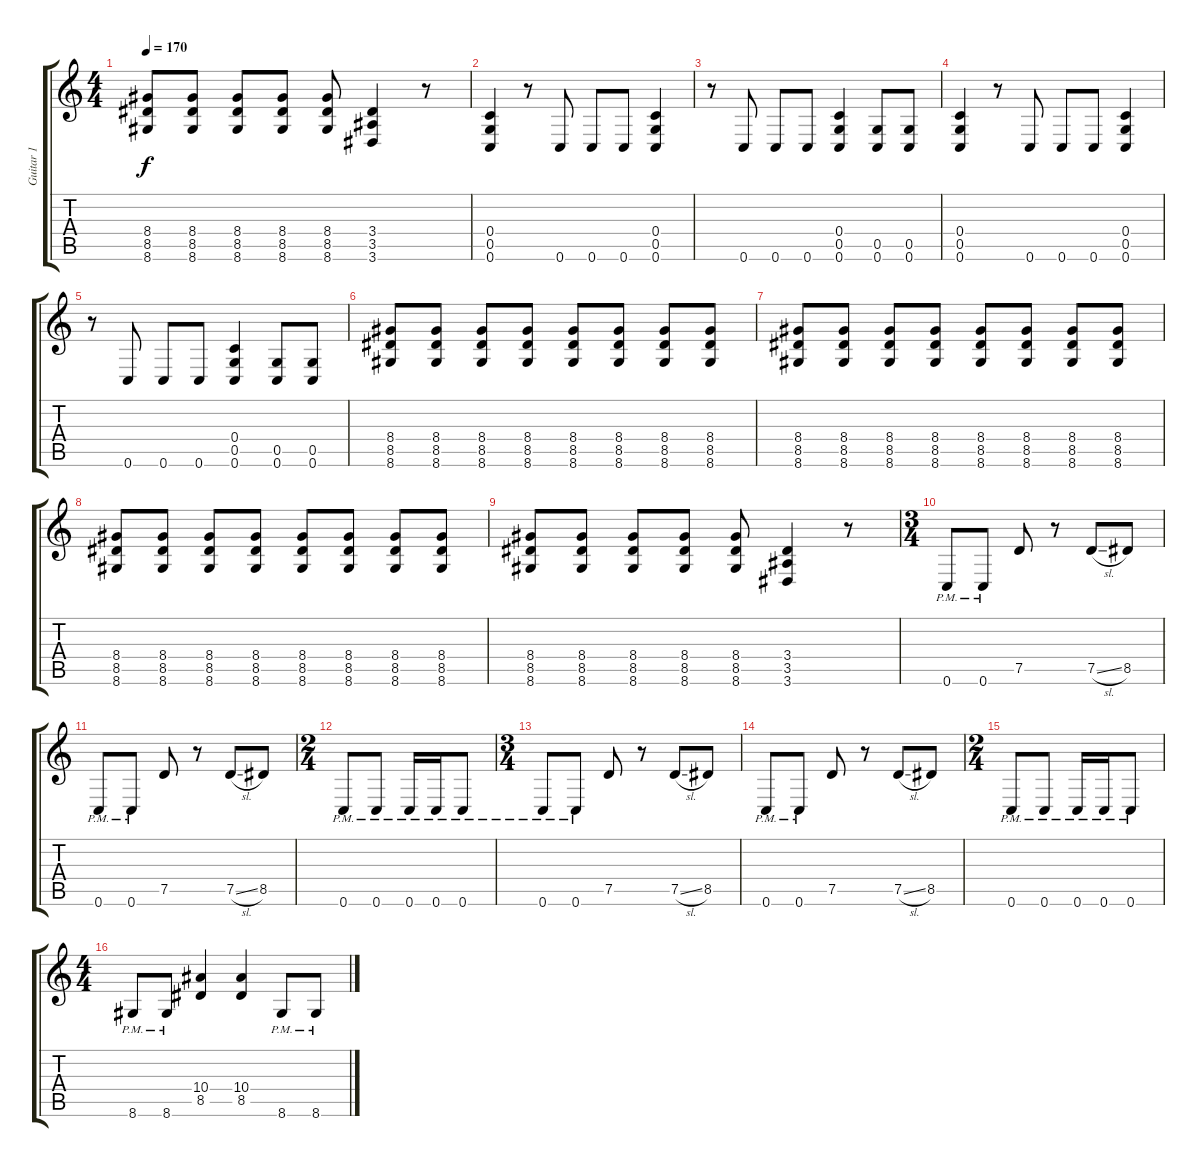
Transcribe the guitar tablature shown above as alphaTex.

\track ("Guitar 1" "Guitar 1") {instrument distortionguitar}
\staff {score tabs}
\tuning (D4 A3 F3 C3 G2 C2) {hide}
\ts (4 4)
\tempo 170
\clef g2
\ks c
(8.4 8.5 8.6).8{dy f} (8.4 8.5 8.6).8 (8.4 8.5 8.6).8 (8.4 8.5 8.6).8 (8.4 8.5 8.6).8 (3.4 3.5 3.6).4 r.8 |
(0.4 0.5 0.6).4 r.8 0.6.8 0.6.8 0.6.8 (0.4 0.5 0.6).4 |
r.8 0.6.8 0.6.8 0.6.8 (0.4 0.5 0.6).4 (0.5 0.6).8 (0.5 0.6).8 |
(0.4 0.5 0.6).4 r.8 0.6.8 0.6.8 0.6.8 (0.4 0.5 0.6).4 |
r.8 0.6.8 0.6.8 0.6.8 (0.4 0.5 0.6).4 (0.5 0.6).8 (0.5 0.6).8 |
(8.4 8.5 8.6).8 (8.4 8.5 8.6).8 (8.4 8.5 8.6).8 (8.4 8.5 8.6).8 (8.4 8.5 8.6).8 (8.4 8.5 8.6).8 (8.4 8.5 8.6).8 (8.4 8.5 8.6).8 |
(8.4 8.5 8.6).8 (8.4 8.5 8.6).8 (8.4 8.5 8.6).8 (8.4 8.5 8.6).8 (8.4 8.5 8.6).8 (8.4 8.5 8.6).8 (8.4 8.5 8.6).8 (8.4 8.5 8.6).8 |
(8.4 8.5 8.6).8 (8.4 8.5 8.6).8 (8.4 8.5 8.6).8 (8.4 8.5 8.6).8 (8.4 8.5 8.6).8 (8.4 8.5 8.6).8 (8.4 8.5 8.6).8 (8.4 8.5 8.6).8 |
(8.4 8.5 8.6).8 (8.4 8.5 8.6).8 (8.4 8.5 8.6).8 (8.4 8.5 8.6).8 (8.4 8.5 8.6).8 (3.4 3.5 3.6).4 r.8 |
\ts (3 4)
0.6{pm}.8 0.6{pm}.8 7.5.8 r.8 7.5{sl}.8 8.5.8 |
0.6{pm}.8 0.6{pm}.8 7.5.8 r.8 7.5{sl}.8 8.5.8 |
\ts (2 4)
0.6{pm}.8 0.6{pm}.8 0.6{pm}.16 0.6{pm}.16 0.6{pm}.8 |
\ts (3 4)
0.6{pm}.8 0.6{pm}.8 7.5.8 r.8 7.5{sl}.8 8.5.8 |
0.6{pm}.8 0.6{pm}.8 7.5.8 r.8 7.5{sl}.8 8.5.8 |
\ts (2 4)
0.6{pm}.8 0.6{pm}.8 0.6{pm}.16 0.6{pm}.16 0.6{pm}.8 |
\ts (4 4)
8.6{pm}.8 8.6{pm}.8 (10.4 8.5).4 (10.4 8.5).4 8.6{pm}.8 8.6{pm}.8
